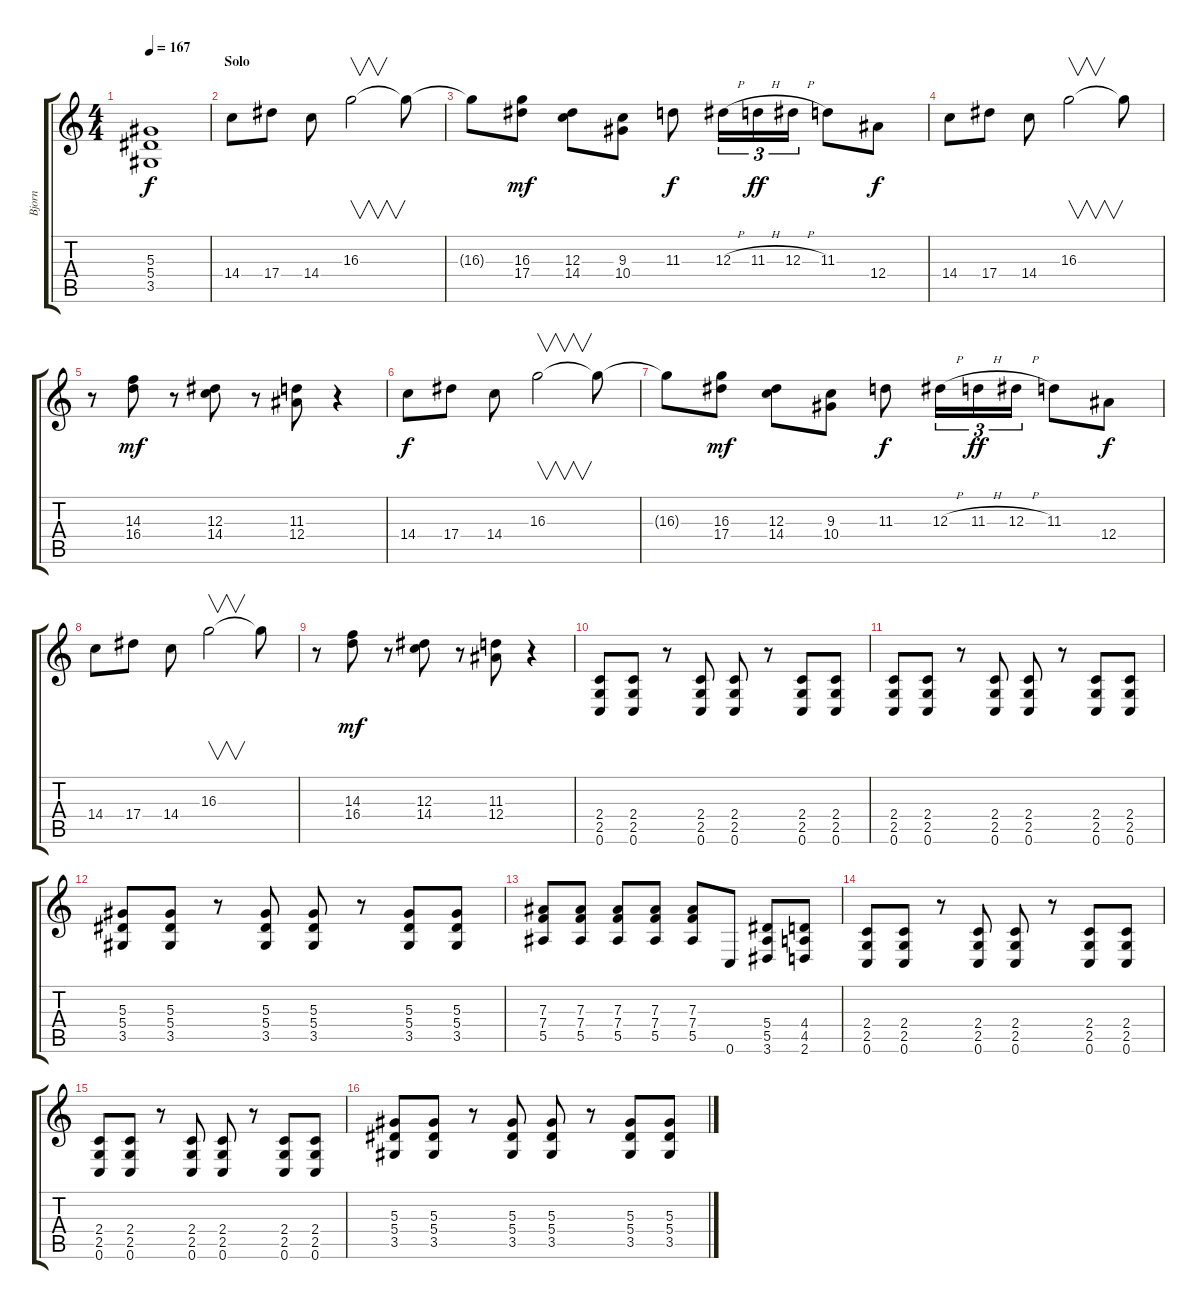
\track ("Bjorn" "Bjorn") {instrument distortionguitar}
\staff {score tabs}
\tuning (C4 G3 Eb3 Bb2 F2 C2) {hide}
\ts (4 4)
\tempo 167
\clef g2
\ks c
(5.3{t} 5.4{t} 3.5{t}).1{dy f} |
\section ("" "Solo")
14.4.8 17.4.8 14.4.8 16.3.2{v} 16.3{t}.8 |
16.3{t}.8 (16.3 17.4).8{dy mf} (12.3 14.4).8 (9.3 10.4).8 11.3.8{dy f} 12.3{h}.16{tu (3 2)} 11.3{h}.16{tu (3 2) dy ff} 12.3{h}.16{tu (3 2)} 11.3.8 12.4.8{dy f} |
14.4.8 17.4.8 14.4.8 16.3.2{v} 16.3{t}.8 |
r.8 (14.3 16.4).8{dy mf} r.8 (12.3 14.4).8 r.8 (11.3 12.4).8 r.4 |
14.4.8{dy f} 17.4.8 14.4.8 16.3.2{v} 16.3{t}.8 |
16.3{t}.8 (16.3 17.4).8{dy mf} (12.3 14.4).8 (9.3 10.4).8 11.3.8{dy f} 12.3{h}.16{tu (3 2)} 11.3{h}.16{tu (3 2) dy ff} 12.3{h}.16{tu (3 2)} 11.3.8 12.4.8{dy f} |
14.4.8 17.4.8 14.4.8 16.3.2{v} 16.3{t}.8 |
r.8 (14.3 16.4).8{dy mf} r.8 (12.3 14.4).8 r.8 (11.3 12.4).8 r.4 |
(2.4 2.5 0.6).8 (2.4 2.5 0.6).8 r.8 (2.4 2.5 0.6).8 (2.4 2.5 0.6).8 r.8 (2.4 2.5 0.6).8 (2.4 2.5 0.6).8 |
(2.4 2.5 0.6).8 (2.4 2.5 0.6).8 r.8 (2.4 2.5 0.6).8 (2.4 2.5 0.6).8 r.8 (2.4 2.5 0.6).8 (2.4 2.5 0.6).8 |
(5.3 5.4 3.5).8 (5.3 5.4 3.5).8 r.8 (5.3 5.4 3.5).8 (5.3 5.4 3.5).8 r.8 (5.3 5.4 3.5).8 (5.3 5.4 3.5).8 |
(7.3 7.4 5.5).8 (7.3 7.4 5.5).8 (7.3 7.4 5.5).8 (7.3 7.4 5.5).8 (7.3 7.4 5.5).8 0.6.8 (5.4 5.5 3.6).8 (4.4 4.5 2.6).8 |
(2.4 2.5 0.6).8 (2.4 2.5 0.6).8 r.8 (2.4 2.5 0.6).8 (2.4 2.5 0.6).8 r.8 (2.4 2.5 0.6).8 (2.4 2.5 0.6).8 |
(2.4 2.5 0.6).8 (2.4 2.5 0.6).8 r.8 (2.4 2.5 0.6).8 (2.4 2.5 0.6).8 r.8 (2.4 2.5 0.6).8 (2.4 2.5 0.6).8 |
(5.3 5.4 3.5).8 (5.3 5.4 3.5).8 r.8 (5.3 5.4 3.5).8 (5.3 5.4 3.5).8 r.8 (5.3 5.4 3.5).8 (5.3 5.4 3.5).8
